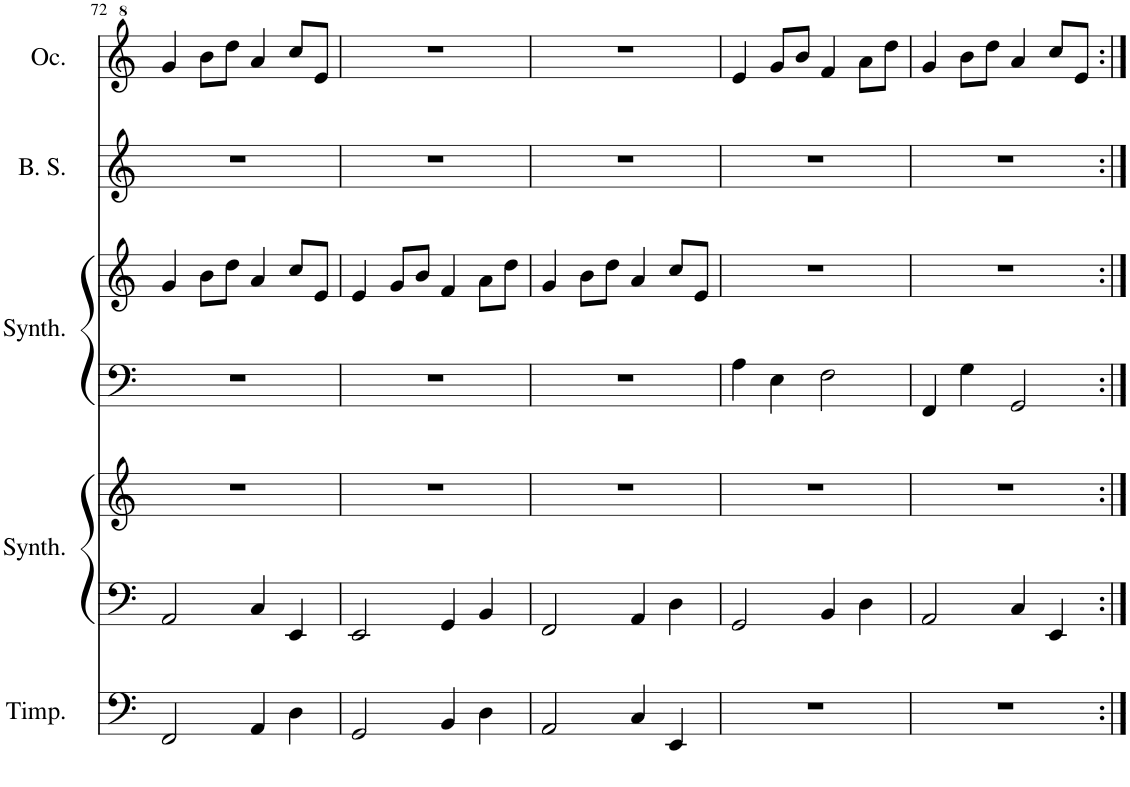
**kern	**kern	**kern	**kern	**kern	**kern	**kern
*part5	*part4	*part4	*part3	*part3	*part2	*part1
*staff7	*staff6	*staff5	*staff4	*staff3	*staff2	*staff1
*I"Timpani	*I"Brightness Synthesizer	*	*I"Warm Synthesizer	*	*I"Boy Soprano	*I"Ocarina
*I'Timp.	*I'Synth.	*	*I'Synth.	*	*I'B. S.	*I'Oc.
!!LO:PB:g=z
*clefF4	*clefF4	*clefG2	*clefF4	*clefG2	*clefG2	*clefG^2
*k[]	*k[]	*k[]	*k[]	*k[]	*k[]	*k[]
*M4/4	*M4/4	*M4/4	*M4/4	*M4/4	*M4/4	*M4/4
=72	=72	=72	=72	=72	=72	=72
2FF/	2AA/	1r	1r	4g/	1r	4gg/
.	.	.	.	8b\L	.	8bb\L
.	.	.	.	8dd\J	.	8ddd\J
4AA/	4C/	.	.	4a/	.	4aa/
4D\	4EE/	.	.	8cc/L	.	8ccc/L
.	.	.	.	8e/J	.	8ee/J
=73	=73	=73	=73	=73	=73	=73
2GG/	2EE/	1r	1r	4e/	1r	1r
.	.	.	.	8g/L	.	.
.	.	.	.	8b/J	.	.
4BB/	4GG/	.	.	4f/	.	.
4D\	4BB/	.	.	8a\L	.	.
.	.	.	.	8dd\J	.	.
=74	=74	=74	=74	=74	=74	=74
2AA/	2FF/	1r	1r	4g/	1r	1r
.	.	.	.	8b\L	.	.
.	.	.	.	8dd\J	.	.
4C/	4AA/	.	.	4a/	.	.
4EE/	4D\	.	.	8cc/L	.	.
.	.	.	.	8e/J	.	.
=75	=75	=75	=75	=75	=75	=75
1r	2GG/	1r	4A\	1r	1r	4ee/
.	.	.	4E\	.	.	8gg/L
.	.	.	.	.	.	8bb/J
.	4BB/	.	2F\	.	.	4ff/
.	4D\	.	.	.	.	8aa\L
.	.	.	.	.	.	8ddd\J
=76	=76	=76	=76	=76	=76	=76
1r	2AA/	1r	4FF/	1r	1r	4gg/
.	.	.	4G\	.	.	8bb\L
.	.	.	.	.	.	8ddd\J
.	4C/	.	2GG/	.	.	4aa/
.	4EE/	.	.	.	.	8ccc/L
.	.	.	.	.	.	8ee/J
=:|!	=:|!	=:|!	=:|!	=:|!	=:|!	=:|!
*-	*-	*-	*-	*-	*-	*-
